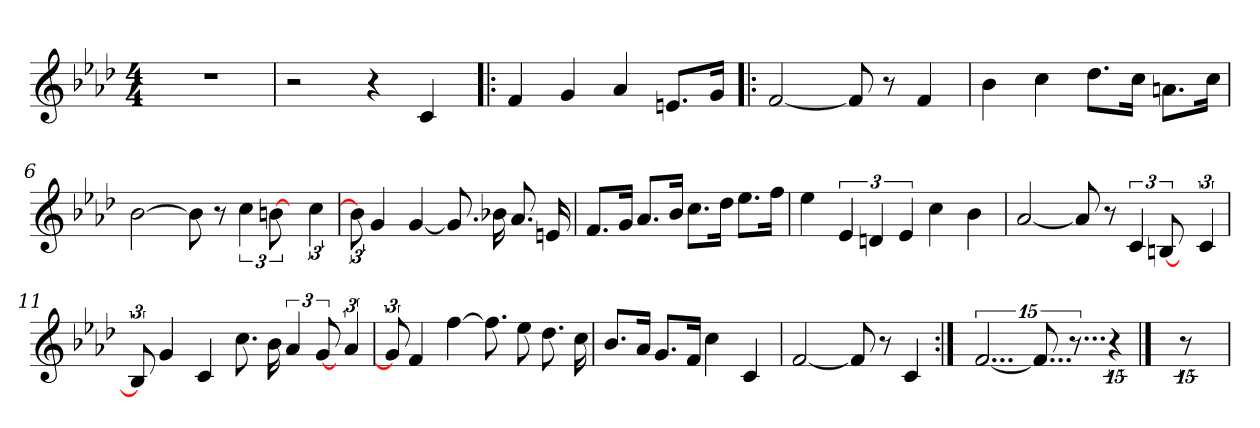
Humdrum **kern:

**kern
*part1
*staff1
*clefG2
*k[b-e-a-d-]
*f:
*M4/4
=1
1r
=2
2r
4r
4c
=3|!:
4f
4g
4a-
8.en/L
16g/Jk
=4
[2f
8f]
8r
4f
=5
4b-
4cc
8.dd-\L
16cc\Jk
8.an\L
16cc\Jk
=6
[2b-
8b-]
8r
6cc
[12bn
12ryy
6cc
=7
12b]
4g
[4g
8.g]
16b-
8.a-
16en
=8
8.f/L
16g/Jk
8.a-/L
16b-/Jk
8.cc\L
16dd-\Jk
8.ee-\L
16ff\Jk
=9
4ee-
6e-
6dn
6e-
4cc
4b-
=10
[2a-
8a-]
8r
6c
[12Bn
12ryy
6c
=11
12B]
4g
4c
8.cc
16b-
6a-
[12g
6a-
=12
12g]
4f
[4ff
8.ff]
8ee-
8.dd-
16cc
=13
8.b-/L
16a-/Jk
8.g/L
16f/Jk
4cc
4c
=14
[2f
8f]
8r
4c
=:|!
15ryy
[15%4...f
15...f]
15...r
60%11r
==1
15r
=
*-
